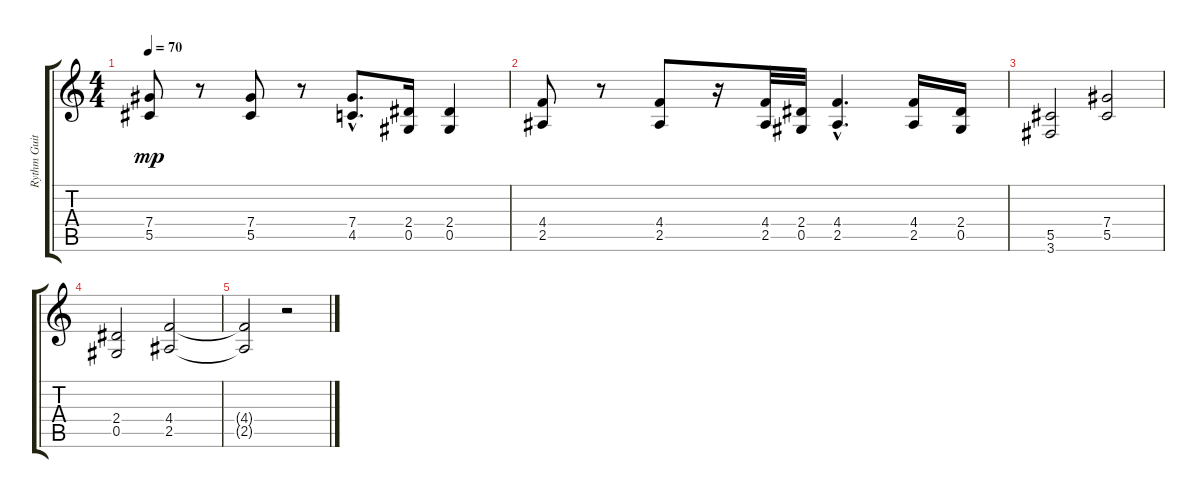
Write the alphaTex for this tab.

\track ("Rythm Guitar 2" "Rythm Guit") {instrument overdrivenguitar}
\staff {score tabs}
\tuning (Eb4 Bb3 Gb3 Db3 Ab2 Eb2) {hide}
\ts (4 4)
\tempo 70
\clef g2
\ks c
(7.4 5.5).8{dy mp} r.8 (7.4 5.5).8 r.8 (7.4{hac} 4.5{hac}).8{d} (2.4 0.5).16 (2.4 0.5).4 |
(4.4 2.5).8 r.8 (4.4 2.5).8 r.16 (4.4 2.5).32 (2.4 0.5).32 (4.4{hac} 2.5{hac}).4{d} (4.4 2.5).16 (2.4 0.5).16 |
(5.5 3.6).2 (7.4 5.5).2 |
(2.4 0.5).2 (4.4 2.5).2 |
(4.4{t} 2.5{t}).2 r.2
